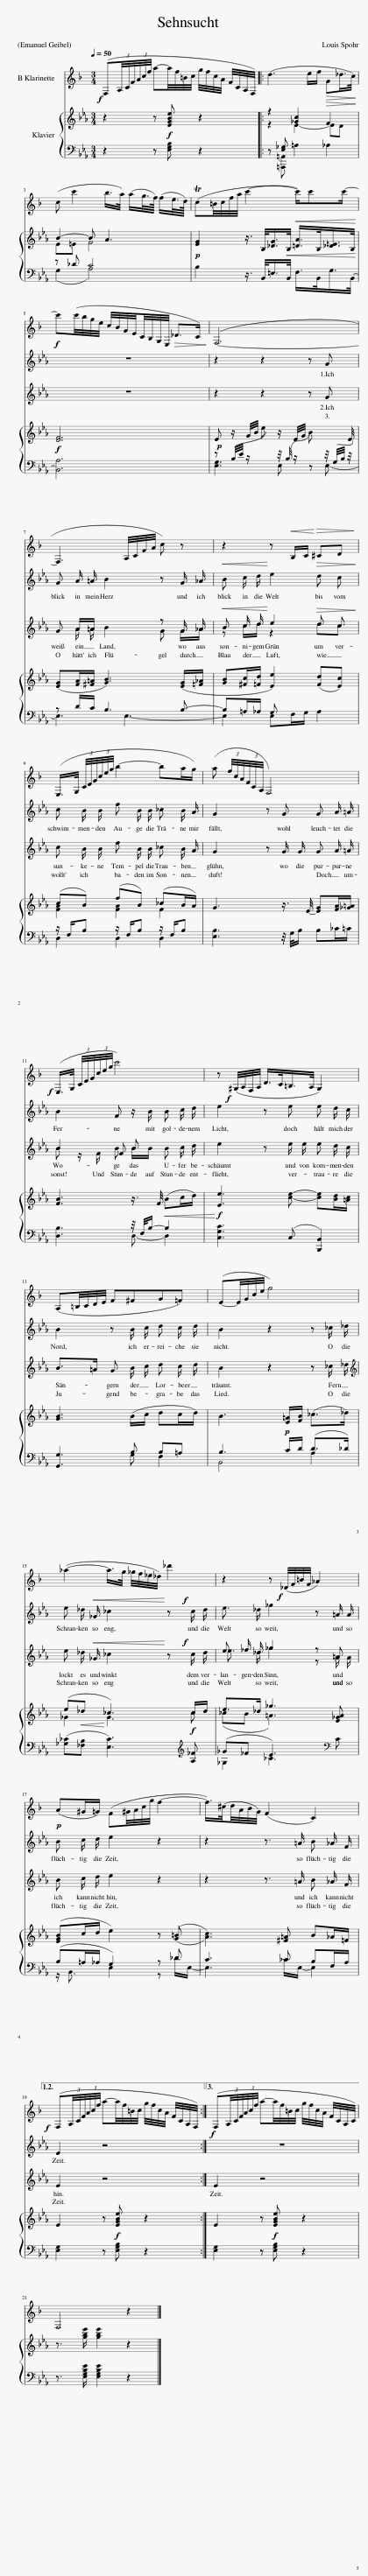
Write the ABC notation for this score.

X:1
%%score 1 2 ( 3 4 ) { ( 5 7 ) | ( 6 8 ) }
L:1/8
Q:1/4=50
M:3/4
I:linebreak $
K:Eb
V:1 treble transpose=-2
V:2 treble
V:3 treble
V:4 treble
V:5 treble
V:7 treble
V:6 bass
V:8 bass
V:1
[K:F]!f! (F,(3A,/4C/4F/4(3A/4c/4f/4 a-a/4f/4=B/4c/4 g/4f/4c/4A/4 F/4C/4A,/4F,/4) |: (d3 e/f/!>(! G_d/>c/)!>)! |$ (c c'2 b/>a/) (a/g/4>f/4) (f/e/4>d/4) | (Tc=B/4c/4f/4a/4 c'2-!<(! c'/)c'c'/-!<)! |$!f! c'(c'/4b/4g/4e/4 c/4B/4G/4E/4C/4B,/4G,/4E,/4!>(! _D>C)!>)! | %5
 (F,6- |$ F,3 A,/4C/4F/4A/4 c) z | z2 z!<(! B,/C/!<)!!>(! ^CD!>)! |$ (E,/>G,/ (3C/4E/4G/4(3c/4e/4g/4 b2- ba/g/) | (a (3f/4c/4A/4(3F/4C/4A,/4 F,4) |$ %10
!f! (E,/>G,/ (3C/4E/4G/4(3c/4e/4g/4 c'4) | z!f! (^G,/4A,/4F,/4A,/4 D/>C/=B,/>A,/ G,2) |$ (A,=B,/4C/4D/4E/4 F^FG=F) | (E-E/4G/4c/4e/4 g4) |$ (_a2- a/>g/ _g/4f/4_e/4_d/4) _d'2 | %15
 z2 z!f! (_D/4F/4=B/4F/4 _A2) |$!p! (A^G/=G/) (F^G/4A/4c/4g/4 f2- | f/>)(^c/d/4A/4B/4G/4) (F2 C2) |1,2$!f! (F,(3A,/4C/4F/4(3A/4c/4f/4 a-a/4f/4=B/4c/4 g/4f/4c/4A/4 F/4C/4A,/4F,/4) :|3!f! (F,(3A,/4C/4F/4(3A/4c/4f/4 a-a/4f/4=B/4c/4 g/4f/4c/4A/4 F/4C/4A,/4C/4) ||$ %20
 F,4 z2 |] %21
V:2
 z6 |: z6 |$ z6 | z6 |$ z6 | %5
 z2 z2 z G |$ G A/ =A/ B2 z G/ _A/ |!<(! B c/ d/!<)! e2!>(! d c!>)! |$ c B/ B/ f B/ B/ _c B/ A/ | G2 z G G A/ =A/ |$ %10
 B2 F z/ B/ B c/ d/ | e2 z e e d/ c/ |$ B2 z B/ c/ d c/ d/ | B2 z2 z _c/ _d/ |$ e _d/!<(! _G/ _c2!<)! z!f! c/ d/ | %15
 e3/2 _d/ _g2 z =A/ A/ |$ B c/ d/ e2 z2 | z2 z3/2 =A/ B _A/ F/ |1,2$ E2 z4 :|3 z6 ||$ %20
 z6 |] %21
V:3
 z6 |: z6 |$ z6 | z6 |$ z6 | %5
 z2 z2 z G |$ G A/=A/ B2 z G/ _A/ |!<(! B c/ d/!<)! e2!>(! d c!>)! |$ c B/ B/ f B/ B/ _c B/ A/ | G2 z G/ G/ G A/ =A/ |$ %10
 B2 F B B c/ d/ | e2 z e/ e/ e d/ c/ |$ B>=A G B/ c/ d c/ d/ | B2 z2 z _c/ _d/ |$[K:treble] e _d/!<(! _G/ _c2!<)! z!f! c/ d/ | %15
 e _f/ _d/ _g2 z =A |$ B c/ d/ e2 z2 | z2 z3/2 =A/ B _A/ F/ |1,2$ E2 z4 :|3 E2 z4 ||$ %20
 z6 |] %21
V:4
 x6 |: x6 |$ x6 | x6 |$ x6 | %5
 x6 |$ x A/ =A/ x2 G G/_A/ | z c/d/ z2 dc |$ x6 | x6 |$ %10
 B z/ F/ B B/B/ x2 | x6 |$ x6 | x6 |$[K:treble] x6 | %15
 e3/2 _d/ _g2 z =A/ A/ |$ x6 | x6 |1,2$ x6 :|3 x6 ||$ %20
 x6 |] %21
V:5
 z2 z!f! [EGBe] z2 |: z2 [_Gc]2!>(! F2!>)! |$ B2- B A3 |!p! [EG]2 z3/4 B,/<[_DG]/!<(!B,/4 [=DA]/>B,/[_D=E]/>B,/!<)! |$!f! [DF]6 | %5
!p! E z/ G/4B/4 e z/ E/4G/4 B x3/4 E/4 |$ ([EG][FA]/[^F=A]/ [GB]3) ([EG]/[=F_A]/ | [GB][^Fc]/[=Fd]/ [Ee]2) ([Fd][Ec]) |$ (cB) (fB) (_cB/A/) | G3 z3/4 E/4- [EG][FA]/[_G=A]/ |$ %10
 [FB]3 z3/4 F/4!<(! (Bc/d/)!<)! |!f! [Ee]3 [ce]- [ce][Bd]/[=Ac]/ |$ [GB]3 (B/c/ dc/d/) | B3!p! [E=A]/[FB]/ (_c>_d) |$ (e!<(!_d!<)! _c3)!f! c/d/ | %15
 e>_d _g3 [E_G=A] |$ ([EGB]c/d/ e2) z (([G=B] | [Ac]3)) [^F=A] B_A/=F/ |1,2$ E2 z!f! [EGBe] z2 :|3 E2 z!f! [EGBe] z2 ||$ %20
 z3/2 [gbe']/ [gbe']2 z2 |] %21
V:6
 z2 z [E,G,B,] z2 |: z [E,_G,] =A,2 _A,2 |$ z _D C4 | B,2 z3/4 B,,/<=E,/B,,/4 F,/>B,,/G,/>B,,/- |$ [B,,A,]6 | %5
 z B,/4E/4 z/ x z/4 B,/4 z/ x z/4 G,/4B,/4 z/4 |$ z D/C/ B,3 B,- | B,=A,/_A,/ G, x3 |$ z/ F,/B, z/ F,/B, z/ F,/B, | [E,B,]3 z/4 G,/4B,/ B,_C/=C/ |$ %10
 [D,B,]3 z/4 F,/4B,/- B,2 | [C,G,C]3 (C, [B,,,B,,]2) |$ [G,,G,]3 B, B,=A, | B,3 C/D/ (D>_D) |$ ([_G,_C][_F,B,] [E,C]3)[K:treble] [A,_F] | %15
 (_G_F E3)[K:bass] _C |$ (B,=A,/_A,/ G,2) z _D | C3 _C B,F,/A,/ |1,2$ [E,G,]2 z [E,G,B,] z2 :|3 [E,G,]2 z [E,G,B,] z2 ||$ %20
 z3/2 [E,G,B,E]/ [E,G,B,E]2 z2 |] %21
V:7
 x6 |: z2 E2- ED |$ E=E F4 | x6 |$ x6 | %5
 x6 |$ x6 | x6 |$ [FA]2 [FA]2 F2 | x6 |$ %10
 x6 | x6 |$ x6 | x6 |$ _G2 G3 _c | %15
 (_cB =A3) x |$ x6 | x6 |1,2$ x6 :|3 x6 ||$ %20
 x6 |] %21
V:8
 x6 |: x [=A,,,=A,,] x4 |$ (G,2 A,4) | x6 |$ x6 | %5
 [E,G,]3 E, z E,- |$ E,3 E,3- | E,2 E,F,/G,/ A,2 |$ D,2 D,2 D,2 | x6 |$ %10
 x3 D,- D,2 | x6 |$ x3 G, F,2 | B,,4 A,2 |$ x5[K:treble] x | %15
 _G,2 _C3[K:bass] x |$ z/ B,,3/2 E,2 z _D/E,/- | E,3 _C/E,/- E,2 |1,2$ x6 :|3 x6 ||$ %20
 x6 |] %21
